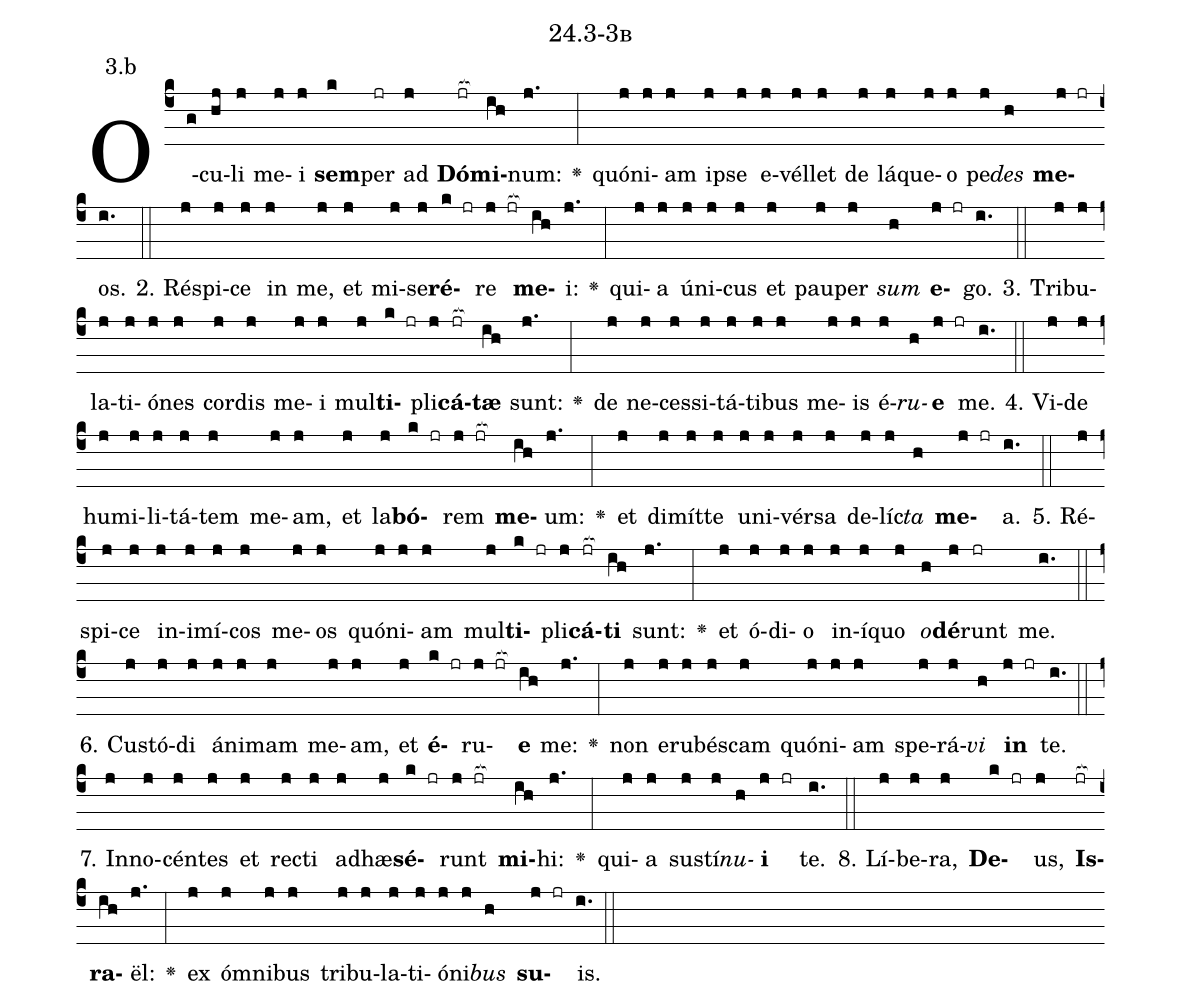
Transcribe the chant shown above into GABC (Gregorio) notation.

name: 24.3-3b;
annotation: 3.b;
%%
(c4)O(g)cu(hj)li(j) me(j)i(j) <b>sem</b>(k)per(jr) ad(j) <b>Dó</b>(jr[ocb:1{])<b>mi</b>(ih[ocb:0}])num:(j.) <v>\greheightstar</v>(:) quón(j)i(j)am(j) ip(j)se(j) e(j)vél(j)let(j) de(j) lá(j)que(j)o(j) pe(j)<i>des</i>(h) <b>me</b>(j jr)os.(i.) (::)
2. Ré(j)spi(j)ce(j) in(j) me,(j) et(j) mi(j)se(j)<b>ré</b>(k jr)re(j jr[ocb:1{]) <b>me</b>(ih[ocb:0}])i:(j.) <v>\greheightstar</v>(:) qui(j)a(j) ú(j)ni(j)cus(j) et(j) pau(j)per(j) <i>sum</i>(h) <b>e</b>(j jr)go.(i.) (::)
3. Tri(j)bu(j)la(j)ti(j)ó(j)nes(j) cor(j)dis(j) me(j)i(j) mul(j)<b>ti</b>(k jr)pli(j)<b>cá</b>(jr[ocb:1{])<b>tæ</b>(ih[ocb:0}]) sunt:(j.) <v>\greheightstar</v>(:) de(j) ne(j)ces(j)si(j)tá(j)ti(j)bus(j) me(j)is(j) é(j)<i>ru</i>(h)<b>e</b>(j jr) me.(i.) (::)
4. Vi(j)de(j) hu(j)mi(j)li(j)tá(j)tem(j) me(j)am,(j) et(j) la(j)<b>bó</b>(k jr)rem(j jr[ocb:1{]) <b>me</b>(ih[ocb:0}])um:(j.) <v>\greheightstar</v>(:) et(j) di(j)mít(j)te(j) u(j)ni(j)vér(j)sa(j) de(j)líc(j)<i>ta</i>(h) <b>me</b>(j jr)a.(i.) (::)
5. Ré(j)spi(j)ce(j) in(j)i(j)mí(j)cos(j) me(j)os(j) quón(j)i(j)am(j) mul(j)<b>ti</b>(k jr)pli(j)<b>cá</b>(jr[ocb:1{])<b>ti</b>(ih[ocb:0}]) sunt:(j.) <v>\greheightstar</v>(:) et(j) ó(j)di(j)o(j) in(j)í(j)quo(j) <i>o</i>(h)<b>dé</b>(j)runt(jr) me.(i.) (::)
6. Cus(j)tó(j)di(j) á(j)ni(j)mam(j) me(j)am,(j) et(j) <b>é</b>(k jr)ru(j jr[ocb:1{])<b>e</b>(ih[ocb:0}]) me:(j.) <v>\greheightstar</v>(:) non(j) e(j)ru(j)bés(j)cam(j) quón(j)i(j)am(j) spe(j)rá(j)<i>vi</i>(h) <b>in</b>(j jr) te.(i.) (::)
7. In(j)no(j)cén(j)tes(j) et(j) rec(j)ti(j) ad(j)hæ(j)<b>sé</b>(k jr)runt(j jr[ocb:1{]) <b>mi</b>(ih[ocb:0}])hi:(j.) <v>\greheightstar</v>(:) qui(j)a(j) sus(j)tí(j)<i>nu</i>(h)<b>i</b>(j jr) te.(i.) (::)
8. Lí(j)be(j)ra,(j) <b>De</b>(k jr)us,(j) <b>Is</b>(jr[ocb:1{])<b>ra</b>(ih[ocb:0}])ël:(j.) <v>\greheightstar</v>(:) ex(j) óm(j)ni(j)bus(j) tri(j)bu(j)la(j)ti(j)ó(j)ni(j)<i>bus</i>(h) <b>su</b>(j jr)is.(i.) (::)
